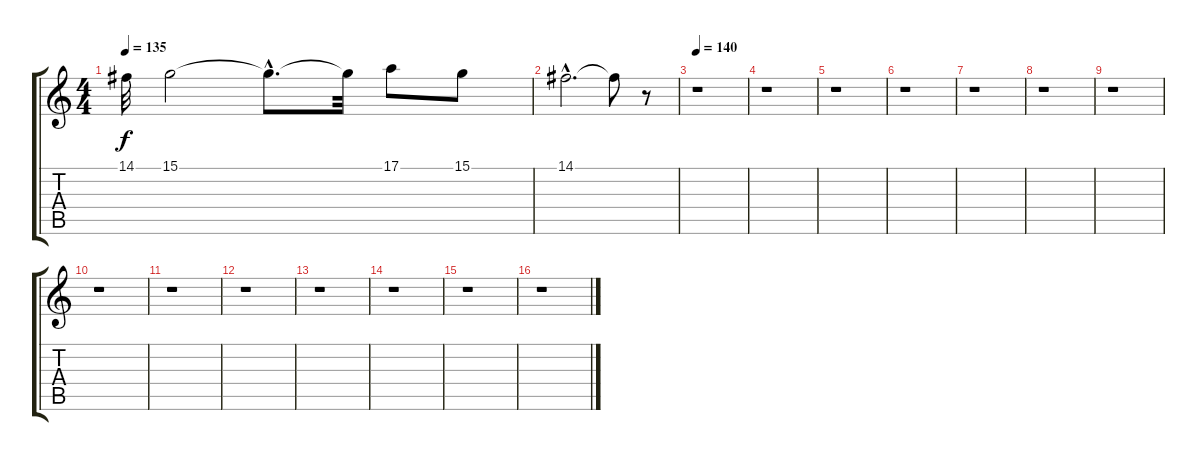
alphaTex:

\track "" {instrument panflute}
\staff {score tabs}
\tuning (E4 B3 G3 D3 A2 E2) {hide}
\ts (4 4)
\tempo 135
\clef g2
\ks c
14.1.32{dy f} 15.1.2 15.1{hac t}.8{d} 15.1{t}.32 17.1.8 15.1.8 |
14.1{hac}.2{d} 14.1{t}.8 r.8 |
\tempo 140
r.1 |
r.1 |
r.1 |
r.1 |
r.1 |
r.1 |
r.1 |
r.1 |
r.1 |
r.1 |
r.1 |
r.1 |
r.1 |
r.1
